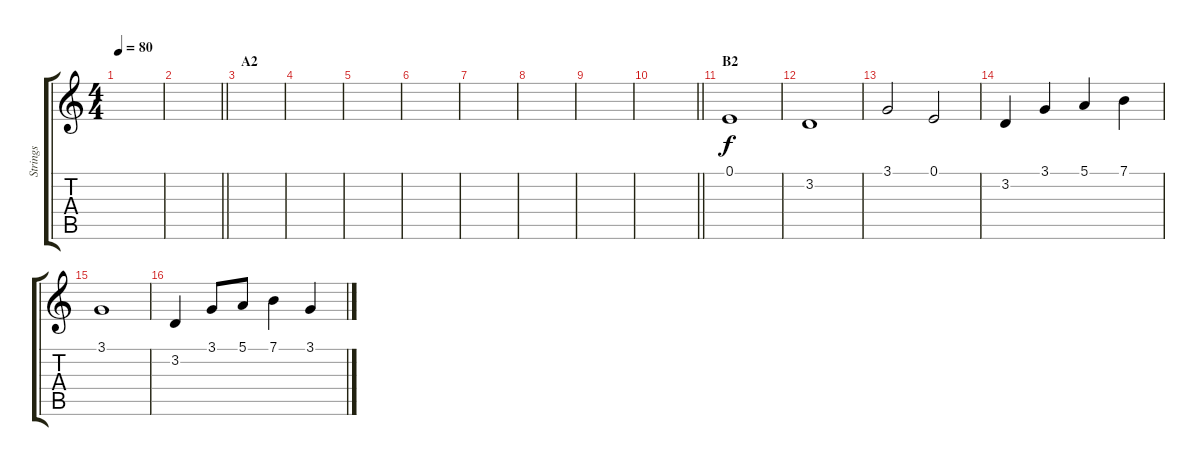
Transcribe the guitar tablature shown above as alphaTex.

\track ("Strings" "Strings") {instrument stringensemble1}
\staff {score tabs}
\tuning (E4 B3 G3 D3 A2 E2) {hide}
\ts (4 4)
\tempo 80
\clef g2
\ks c
|
\barLineRight lightlight
|
\section ("" "A2")
|
|
|
|
|
|
|
\barLineRight lightlight
|
\section ("" "B2")
0.1.1 |
3.2.1 |
3.1.2 0.1.2 |
3.2.4 3.1.4 5.1.4 7.1.4 |
3.1.1 |
3.2.4 3.1.8 5.1.8 7.1.4 3.1.4
